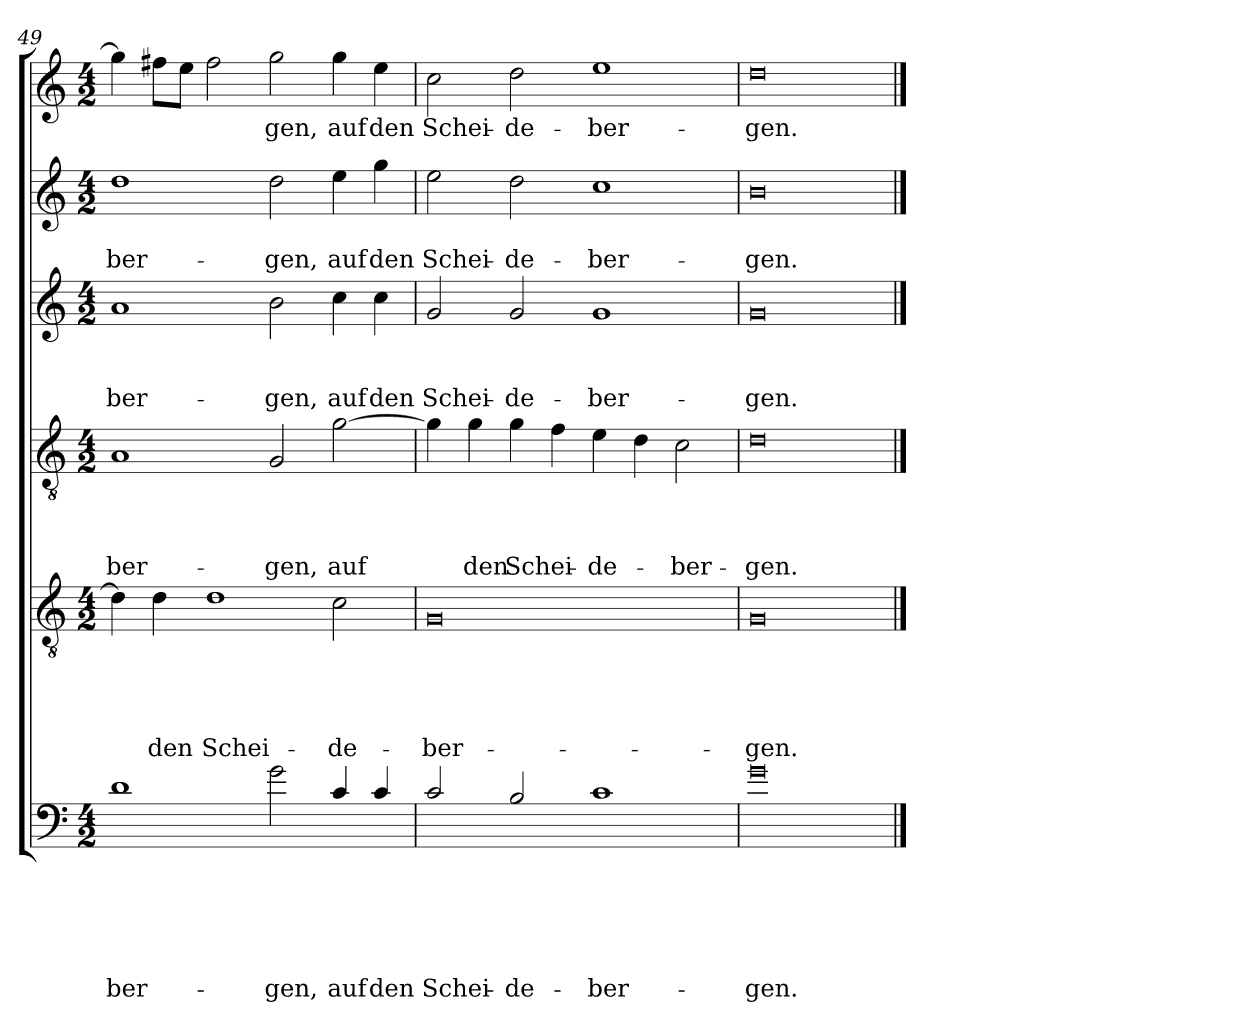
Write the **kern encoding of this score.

**kern	**text	**text	**text	**text	**text	**text	**kern	**text	**text	**text	**text	**text	**kern	**text	**text	**text	**text	**kern	**text	**text	**text	**kern	**text	**text	**kern	**text
*part6	*part6	*part6	*part6	*part6	*part6	*part6	*part5	*part5	*part5	*part5	*part5	*part5	*part4	*part4	*part4	*part4	*part4	*part3	*part3	*part3	*part3	*part2	*part2	*part2	*part1	*part1
*staff6	*staff6	*staff6	*staff6	*staff6	*staff6	*staff6	*staff5	*staff5	*staff5	*staff5	*staff5	*staff5	*staff4	*staff4	*staff4	*staff4	*staff4	*staff3	*staff3	*staff3	*staff3	*staff2	*staff2	*staff2	*staff1	*staff1
!!LO:PB:g=z
*clefF4	*	*	*	*	*	*	*clefGv2	*	*	*	*	*	*clefGv2	*	*	*	*	*clefG2	*	*	*	*clefG2	*	*	*clefG2	*
*ITrd8c14	*	*	*	*	*	*	*	*	*	*	*	*	*	*	*	*	*	*	*	*	*	*	*	*	*	*
*k[]	*	*	*	*	*	*	*k[]	*	*	*	*	*	*k[]	*	*	*	*	*k[]	*	*	*	*k[]	*	*	*k[]	*
*C:	*	*	*	*	*	*	*C:	*	*	*	*	*	*C:	*	*	*	*	*C:	*	*	*	*C:	*	*	*C:	*
*M4/2	*	*	*	*	*	*	*M4/2	*	*	*	*	*	*M4/2	*	*	*	*	*M4/2	*	*	*	*M4/2	*	*	*M4/2	*
=49	=49	=49	=49	=49	=49	=49	=49	=49	=49	=49	=49	=49	=49	=49	=49	=49	=49	=49	=49	=49	=49	=49	=49	=49	=49	=49
!	!	!	!	!	!	!LO:LY:b	!	!	!	!	!	!	!	!	!	!	!LO:LY:b	!	!	!	!LO:LY:b	!	!	!LO:LY:b	!	!
1D	.	.	.	.	.	-ber-	4d\]	.	.	.	.	.	1A	.	.	.	-ber-	1a	.	.	-ber-	1dd	.	-ber-	4gg\]	.
!	!	!	!	!	!	!	!	!	!	!	!	!LO:LY:b	!	!	!	!	!	!	!	!	!	!	!	!	!	!
.	.	.	.	.	.	.	4d\	.	.	.	.	den	.	.	.	.	.	.	.	.	.	.	.	.	8ff#X\L	.
.	.	.	.	.	.	.	.	.	.	.	.	.	.	.	.	.	.	.	.	.	.	.	.	.	8ee\J	.
!	!	!	!	!	!	!	!	!	!	!	!	!LO:LY:b	!	!	!	!	!	!	!	!	!	!	!	!	!	!
.	.	.	.	.	.	.	1d	.	.	.	.	Schei-	.	.	.	.	.	.	.	.	.	.	.	.	2ff#\	.
!	!	!	!	!	!	!LO:LY:b	!	!	!	!	!	!	!	!	!	!	!LO:LY:b	!	!	!	!LO:LY:b	!	!	!LO:LY:b	!	!LO:LY:b
2G\	.	.	.	.	.	-gen,	.	.	.	.	.	.	2G/	.	.	.	-gen,	2b\	.	.	-gen,	2dd\	.	-gen,	2gg\	-gen,
!	!	!	!	!	!	!LO:LY:b	!	!	!	!	!	!LO:LY:b	!	!	!	!	!LO:LY:b	!	!	!	!LO:LY:b	!	!	!LO:LY:b	!	!LO:LY:b
4C/	.	.	.	.	.	auf	2c\	.	.	.	.	-de-	[2g\	.	.	.	auf	4cc\	.	.	auf	4ee\	.	auf	4gg\	auf
!	!	!	!	!	!	!LO:LY:b	!	!	!	!	!	!	!	!	!	!	!	!	!	!	!LO:LY:b	!	!	!LO:LY:b	!	!LO:LY:b
4C/	.	.	.	.	.	den	.	.	.	.	.	.	.	.	.	.	.	4cc\	.	.	den	4gg\	.	den	4ee\	den
=50	=50	=50	=50	=50	=50	=50	=50	=50	=50	=50	=50	=50	=50	=50	=50	=50	=50	=50	=50	=50	=50	=50	=50	=50	=50	=50
!	!	!	!	!	!	!LO:LY:b	!	!	!	!	!	!LO:LY:b	!	!	!	!	!	!	!	!	!LO:LY:b	!	!	!LO:LY:b	!	!LO:LY:b
2C/	.	.	.	.	.	Schei-	0G	.	.	.	.	-ber-	4g\]	.	.	.	.	2g/	.	.	Schei-	2ee\	.	Schei-	2cc\	Schei-
!	!	!	!	!	!	!	!	!	!	!	!	!	!	!	!	!	!LO:LY:b	!	!	!	!	!	!	!	!	!
.	.	.	.	.	.	.	.	.	.	.	.	.	4g\	.	.	.	den	.	.	.	.	.	.	.	.	.
!	!	!	!	!	!	!LO:LY:b	!	!	!	!	!	!	!	!	!	!	!LO:LY:b	!	!	!	!LO:LY:b	!	!	!LO:LY:b	!	!LO:LY:b
2BB/	.	.	.	.	.	-de-	.	.	.	.	.	.	4g\	.	.	.	Schei-	2g/	.	.	-de-	2dd\	.	-de-	2dd\	-de-
.	.	.	.	.	.	.	.	.	.	.	.	.	4f\	.	.	.	.	.	.	.	.	.	.	.	.	.
!	!	!	!	!	!	!LO:LY:b	!	!	!	!	!	!	!	!	!	!	!LO:LY:b	!	!	!	!LO:LY:b	!	!	!LO:LY:b	!	!LO:LY:b
1C	.	.	.	.	.	-ber-	.	.	.	.	.	.	4e\	.	.	.	-de-	1g	.	.	-ber-	1cc	.	-ber-	1ee	-ber-
.	.	.	.	.	.	.	.	.	.	.	.	.	4d\	.	.	.	.	.	.	.	.	.	.	.	.	.
!	!	!	!	!	!	!	!	!	!	!	!	!	!	!	!	!	!LO:LY:b	!	!	!	!	!	!	!	!	!
.	.	.	.	.	.	.	.	.	.	.	.	.	2c\	.	.	.	-ber-	.	.	.	.	.	.	.	.	.
=51	=51	=51	=51	=51	=51	=51	=51	=51	=51	=51	=51	=51	=51	=51	=51	=51	=51	=51	=51	=51	=51	=51	=51	=51	=51	=51
!	!	!	!	!	!	!LO:LY:b	!	!	!	!	!	!LO:LY:b	!	!	!	!	!LO:LY:b	!	!	!	!LO:LY:b	!	!	!LO:LY:b	!	!LO:LY:b
0G	.	.	.	.	.	-gen.	0G	.	.	.	.	-gen.	0d	.	.	.	-gen.	0g	.	.	-gen.	0b	.	-gen.	0dd	-gen.
==	==	==	==	==	==	==	==	==	==	==	==	==	==	==	==	==	==	==	==	==	==	==	==	==	==	==
*-	*-	*-	*-	*-	*-	*-	*-	*-	*-	*-	*-	*-	*-	*-	*-	*-	*-	*-	*-	*-	*-	*-	*-	*-	*-	*-
